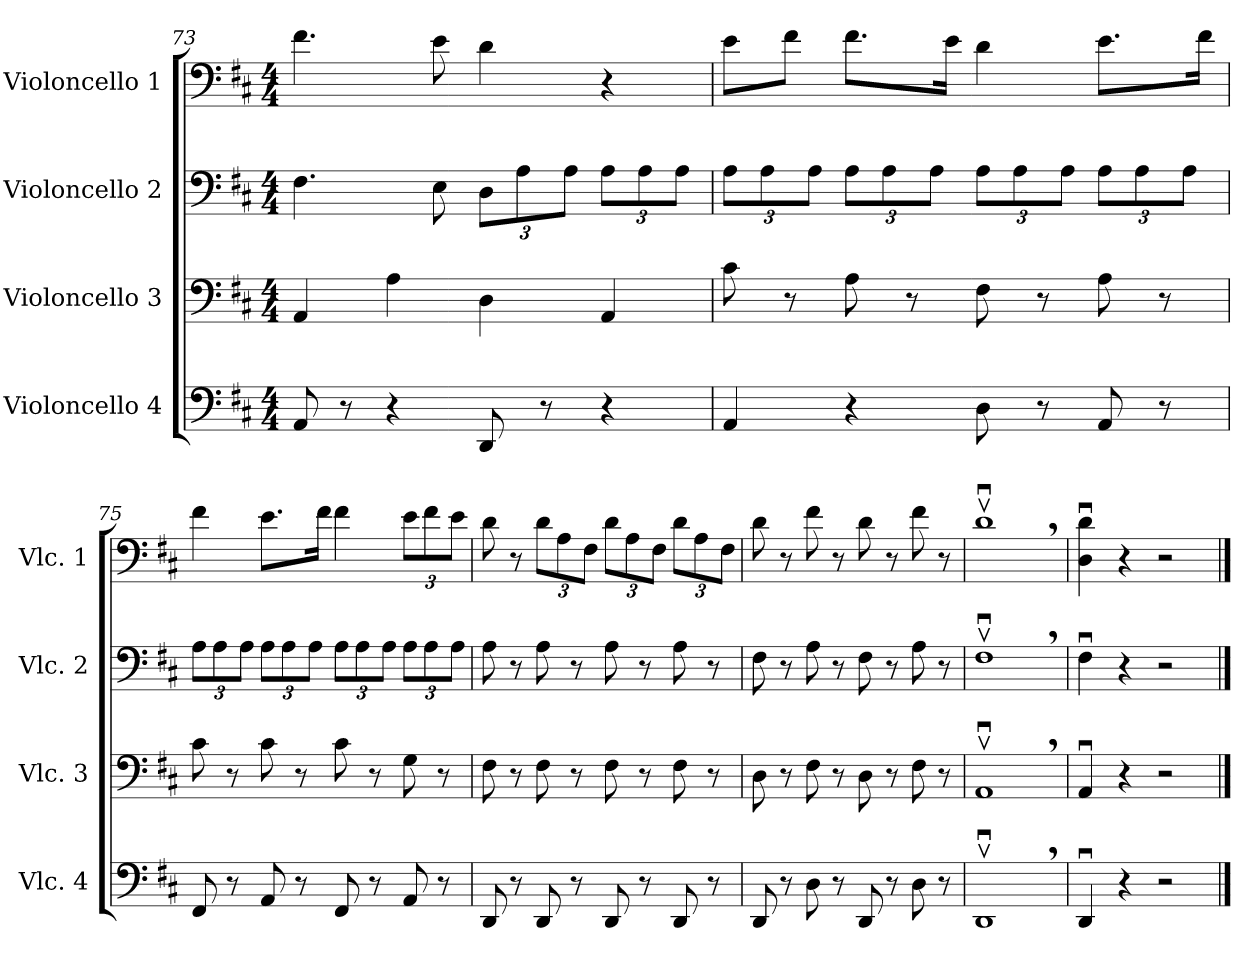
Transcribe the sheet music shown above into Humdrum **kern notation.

**kern	**kern	**kern	**kern
*part4	*part3	*part2	*part1
*staff4	*staff3	*staff2	*staff1
*I"Violoncello 4	*I"Violoncello 3	*I"Violoncello 2	*I"Violoncello 1
*I'Vlc. 4	*I'Vlc. 3	*I'Vlc. 2	*I'Vlc. 1
!!LO:PB:g=z
*clefF4	*clefF4	*clefF4	*clefF4
*k[f#c#]	*k[f#c#]	*k[f#c#]	*k[f#c#]
*M4/4	*M4/4	*M4/4	*M4/4
=73	=73	=73	=73
8AA/	4AA/	4.F#\	4.f#\
8r	.	.	.
4r	4A\	.	.
.	.	8E\	8e\
*	*	*Xbrackettup	*
8DD/	4D\	12D\L	4d\
.	.	12A\	.
8r	.	.	.
.	.	12A\J	.
4r	4AA/	12A\L	4r
.	.	12A\	.
.	.	12A\J	.
=74	=74	=74	=74
4AA/	8c#\	12A\L	8e\L
.	.	12A\	.
.	8r	.	8f#\J
.	.	12A\J	.
4r	8A\	12A\L	8.f#\L
.	.	12A\	.
.	8r	.	.
.	.	12A\J	.
.	.	.	16e\Jk
8D\	8F#\	12A\L	4d\
.	.	12A\	.
8r	8r	.	.
.	.	12A\J	.
8AA/	8A\	12A\L	8.e\L
.	.	12A\	.
8r	8r	.	.
.	.	12A\J	.
.	.	.	16f#\Jk
=75	=75	=75	=75
8FF#/	8c#\	12A\L	4f#\
.	.	12A\	.
8r	8r	.	.
.	.	12A\J	.
8AA/	8c#\	12A\L	8.e\L
.	.	12A\	.
8r	8r	.	.
.	.	12A\J	.
.	.	.	16f#\Jk
8FF#/	8c#\	12A\L	4f#\
.	.	12A\	.
8r	8r	.	.
.	.	12A\J	.
*	*	*	*Xbrackettup
8AA/	8G\	12A\L	12e\L
.	.	12A\	12f#\
8r	8r	.	.
.	.	12A\J	12e\J
!!LO:LB:g=z
=76	=76	=76	=76
8DD/	8F#\	8A\	8d\
8r	8r	8r	8r
8DD/	8F#\	8A\	12d\L
.	.	.	12A\
8r	8r	8r	.
.	.	.	12F#\J
8DD/	8F#\	8A\	12d\L
.	.	.	12A\
8r	8r	8r	.
.	.	.	12F#\J
8DD/	8F#\	8A\	12d\L
.	.	.	12A\
8r	8r	8r	.
.	.	.	12F#\J
=77	=77	=77	=77
8DD/	8D\	8F#\	8d\
8r	8r	8r	8r
8D\	8F#\	8A\	8f#\
8r	8r	8r	8r
8DD/	8D\	8F#\	8d\
8r	8r	8r	8r
8D\	8F#\	8A\	8f#\
8r	8r	8r	8r
=78	=78	=78	=78
1DDuv,	1AAuv,	1F#uv,	1duv,
=79	=79	=79	=79
4DDu/	4AAu/	4F#u\	4D\u 4d\u
4r	4r	4r	4r
2r	2r	2r	2r
==	==	==	==
*-	*-	*-	*-
